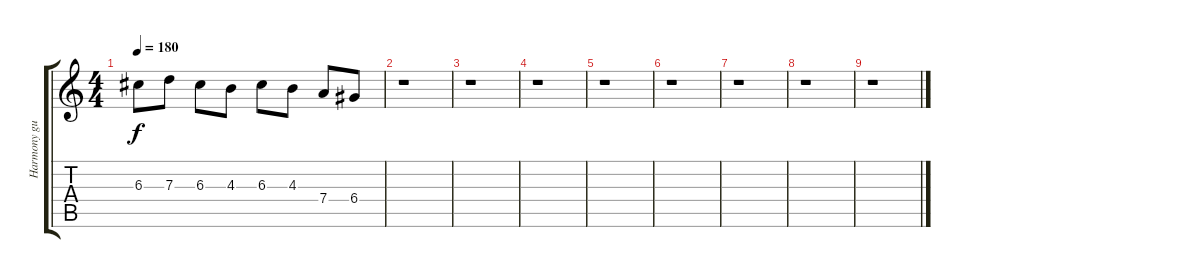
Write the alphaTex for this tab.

\track ("Harmony guitar" "Harmony gu") {instrument electricguitarclean}
\staff {score tabs}
\tuning (E4 B3 G3 D3 A2 E2) {hide}
\ts (4 4)
\tempo 180
\clef g2
\ks c
6.3.8{dy f} 7.3.8 6.3.8 4.3.8 6.3.8 4.3.8 7.4.8 6.4.8 |
r.1 |
r.1 |
r.1 |
r.1 |
r.1 |
r.1 |
r.1 |
r.1
